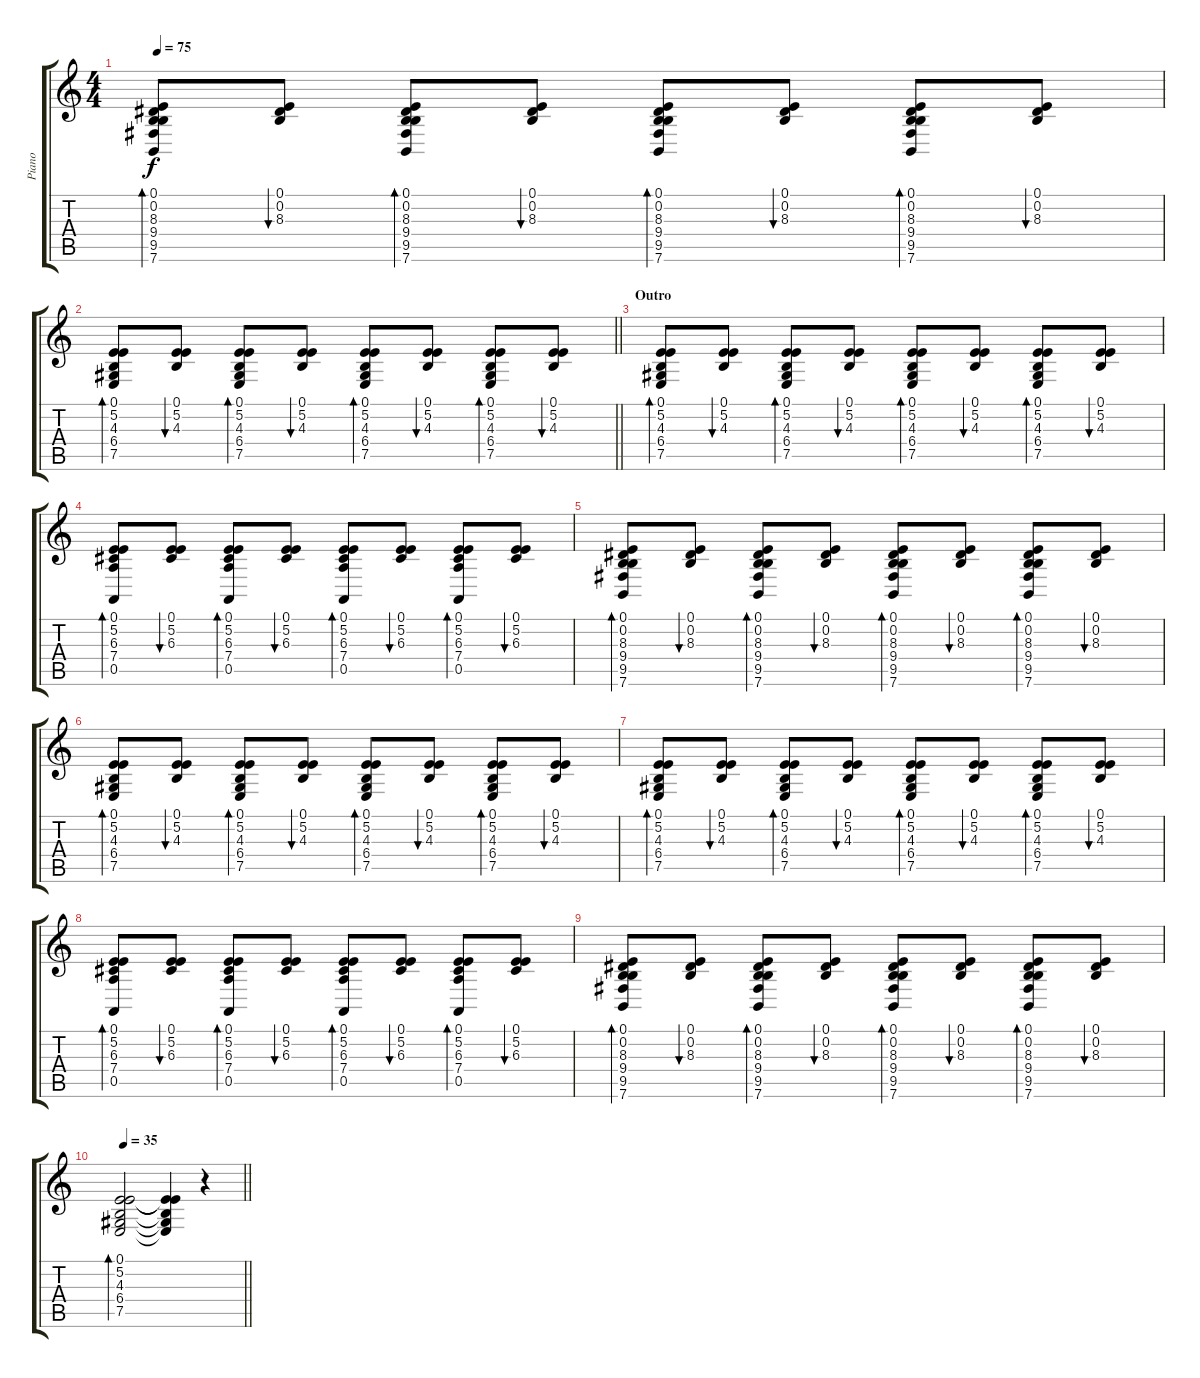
\track ("Piano" "Piano") {instrument acousticgrandpiano}
\staff {score tabs}
\tuning (E4 B3 G3 D3 A2 E2) {hide}
\ts (4 4)
\tempo 75
\clef g2
\ks c
(0.1 0.2 8.3 9.4 9.5 7.6).8{bd 30 dy f} (0.1 0.2 8.3).8{bu 30} (0.1 0.2 8.3 9.4 9.5 7.6).8{bd 30} (0.1 0.2 8.3).8{bu 30} (0.1 0.2 8.3 9.4 9.5 7.6).8{bd 30} (0.1 0.2 8.3).8{bu 30} (0.1 0.2 8.3 9.4 9.5 7.6).8{bd 30} (0.1 0.2 8.3).8{bu 30} |
\barLineRight lightlight
(0.1 5.2 4.3 6.4 7.5).8{bd 30} (0.1 5.2 4.3).8{bu 30} (0.1 5.2 4.3 6.4 7.5).8{bd 30} (0.1 5.2 4.3).8{bu 30} (0.1 5.2 4.3 6.4 7.5).8{bd 30} (0.1 5.2 4.3).8{bu 30} (0.1 5.2 4.3 6.4 7.5).8{bd 30} (0.1 5.2 4.3).8{bu 30} |
\section ("" "Outro")
(0.1 5.2 4.3 6.4 7.5).8{bd 30} (0.1 5.2 4.3).8{bu 30} (0.1 5.2 4.3 6.4 7.5).8{bd 30} (0.1 5.2 4.3).8{bu 30} (0.1 5.2 4.3 6.4 7.5).8{bd 30} (0.1 5.2 4.3).8{bu 30} (0.1 5.2 4.3 6.4 7.5).8{bd 30} (0.1 5.2 4.3).8{bu 30} |
(0.1 5.2 6.3 7.4 0.5).8{bd 30} (0.1 5.2 6.3).8{bu 30} (0.1 5.2 6.3 7.4 0.5).8{bd 30} (0.1 5.2 6.3).8{bu 30} (0.1 5.2 6.3 7.4 0.5).8{bd 30} (0.1 5.2 6.3).8{bu 30} (0.1 5.2 6.3 7.4 0.5).8{bd 30} (0.1 5.2 6.3).8{bu 30} |
(0.1 0.2 8.3 9.4 9.5 7.6).8{bd 30} (0.1 0.2 8.3).8{bu 30} (0.1 0.2 8.3 9.4 9.5 7.6).8{bd 30} (0.1 0.2 8.3).8{bu 30} (0.1 0.2 8.3 9.4 9.5 7.6).8{bd 30} (0.1 0.2 8.3).8{bu 30} (0.1 0.2 8.3 9.4 9.5 7.6).8{bd 30} (0.1 0.2 8.3).8{bu 30} |
(0.1 5.2 4.3 6.4 7.5).8{bd 30} (0.1 5.2 4.3).8{bu 30} (0.1 5.2 4.3 6.4 7.5).8{bd 30} (0.1 5.2 4.3).8{bu 30} (0.1 5.2 4.3 6.4 7.5).8{bd 30} (0.1 5.2 4.3).8{bu 30} (0.1 5.2 4.3 6.4 7.5).8{bd 30} (0.1 5.2 4.3).8{bu 30} |
(0.1 5.2 4.3 6.4 7.5).8{bd 30} (0.1 5.2 4.3).8{bu 30} (0.1 5.2 4.3 6.4 7.5).8{bd 30} (0.1 5.2 4.3).8{bu 30} (0.1 5.2 4.3 6.4 7.5).8{bd 30} (0.1 5.2 4.3).8{bu 30} (0.1 5.2 4.3 6.4 7.5).8{bd 30} (0.1 5.2 4.3).8{bu 30} |
(0.1 5.2 6.3 7.4 0.5).8{bd 30} (0.1 5.2 6.3).8{bu 30} (0.1 5.2 6.3 7.4 0.5).8{bd 30} (0.1 5.2 6.3).8{bu 30} (0.1 5.2 6.3 7.4 0.5).8{bd 30} (0.1 5.2 6.3).8{bu 30} (0.1 5.2 6.3 7.4 0.5).8{bd 30} (0.1 5.2 6.3).8{bu 30} |
(0.1 0.2 8.3 9.4 9.5 7.6).8{bd 30} (0.1 0.2 8.3).8{bu 30} (0.1 0.2 8.3 9.4 9.5 7.6).8{bd 30} (0.1 0.2 8.3).8{bu 30} (0.1 0.2 8.3 9.4 9.5 7.6).8{bd 30} (0.1 0.2 8.3).8{bu 30} (0.1 0.2 8.3 9.4 9.5 7.6).8{bd 30} (0.1 0.2 8.3).8{bu 30} |
\tempo 35
\barLineRight lightlight
(0.1 5.2 4.3 6.4 7.5).2{bd 30} (0.1{t} 5.2{t} 4.3{t} 6.4{t} 7.5{t}).4 r.4
